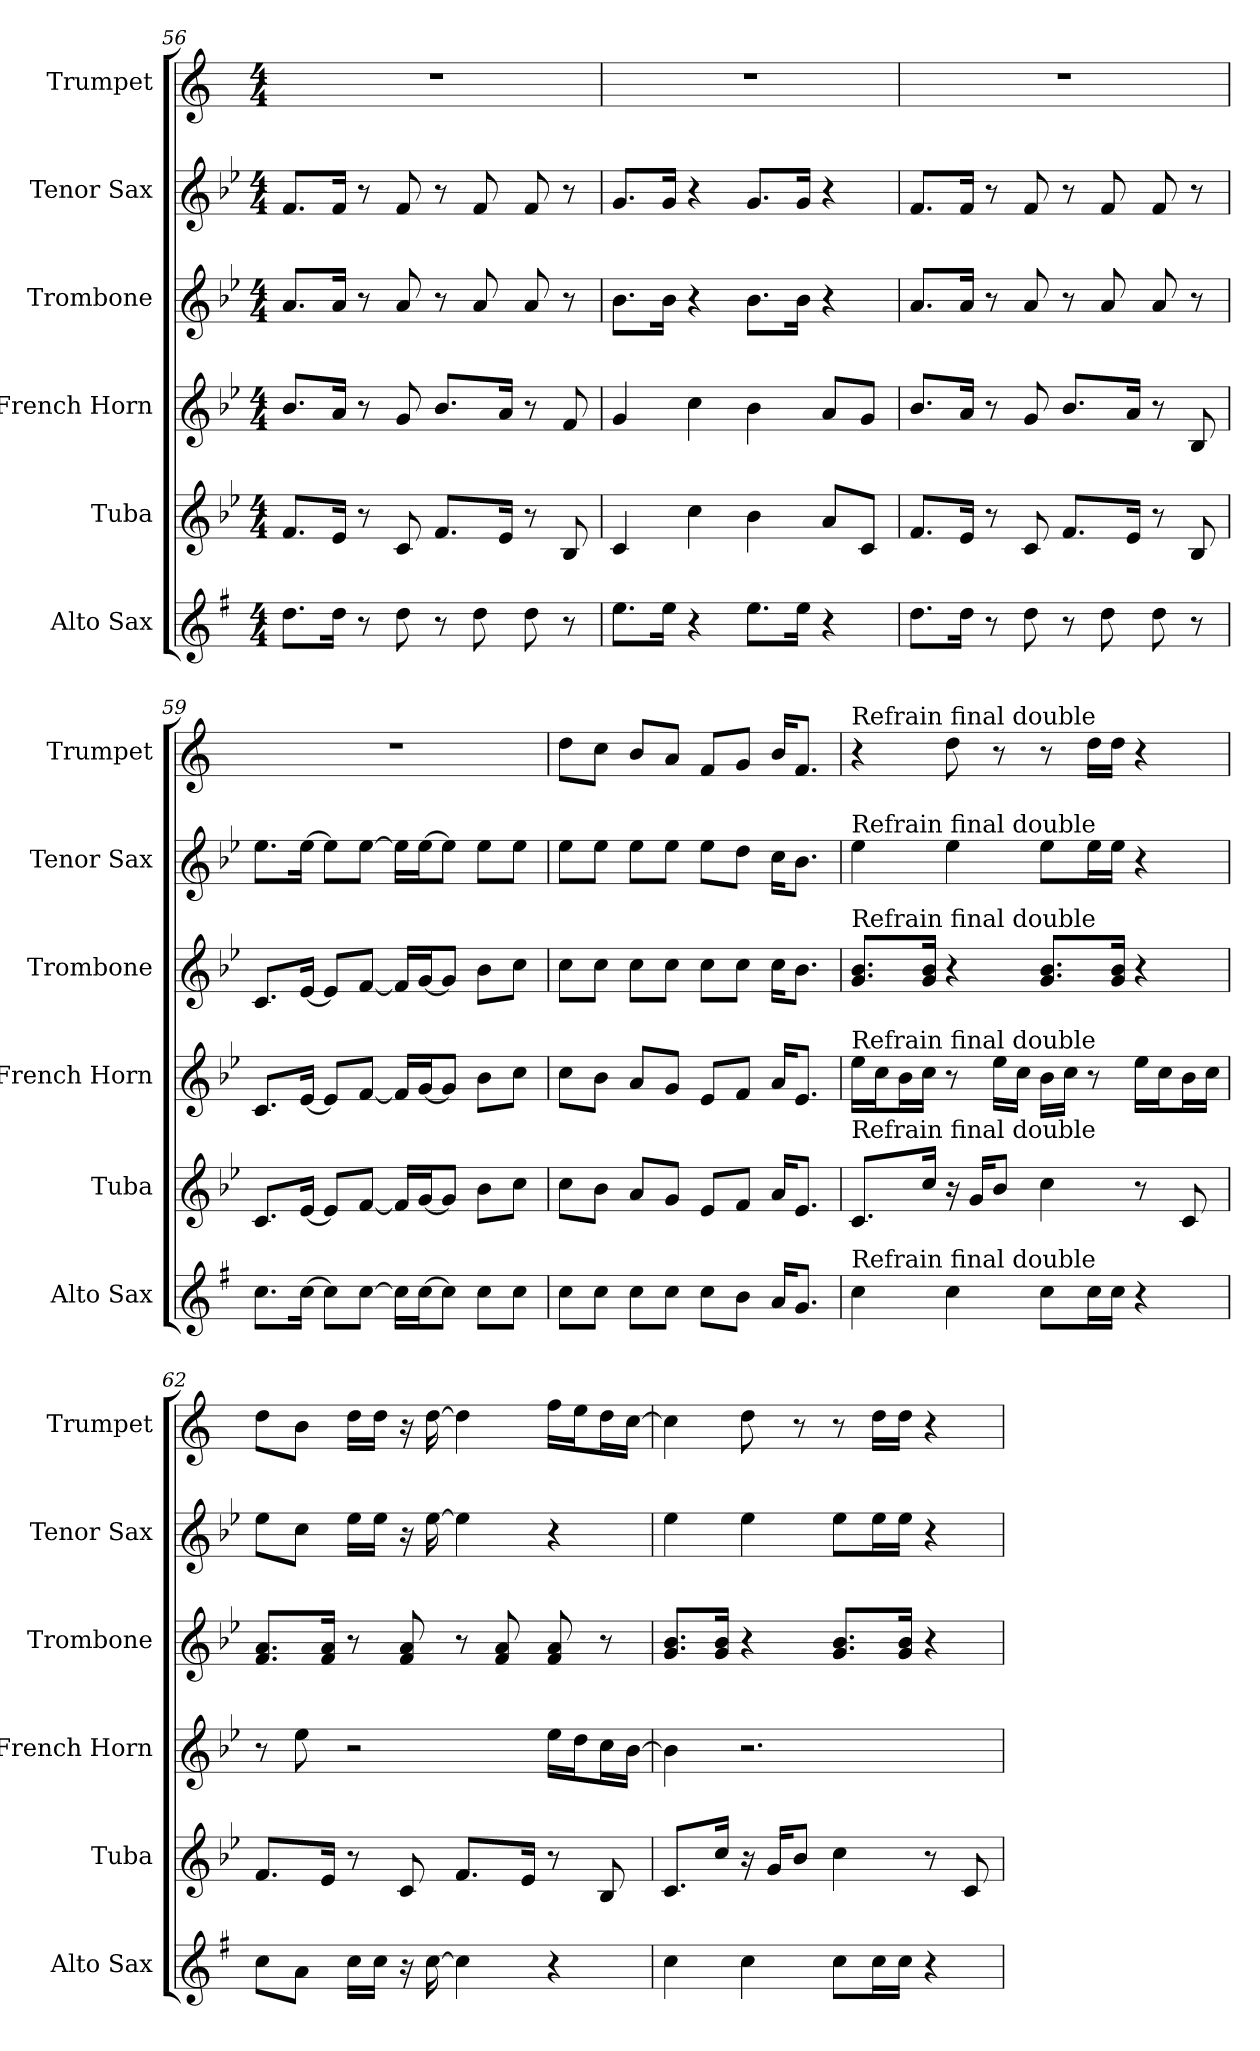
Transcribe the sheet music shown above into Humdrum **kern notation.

**kern	**kern	**kern	**kern	**kern	**kern
*part6	*part5	*part4	*part3	*part2	*part1
*staff6	*staff5	*staff4	*staff3	*staff2	*staff1
*I"Alto Sax	*I"Tuba	*I"French Horn	*I"Trombone	*I"Tenor Sax	*I"Trumpet
*I'Alto Sax	*I'Tuba	*I'French Horn	*I'Trombone	*I'Tenor Sax	*I'Trumpet
*clefG2	*clefG2	*clefG2	*clefG2	*clefG2	*clefG2
*ITrd5c9	*ITrd15c26	*ITrd8c14	*ITrd8c14	*ITrd8c14	*ITrd1c2
*k[b-e-]	*k[b-e-]	*k[b-e-]	*k[b-e-]	*k[b-e-]	*k[b-e-]
*M4/4	*M4/4	*M4/4	*M4/4	*M4/4	*M4/4
=56	=56	=56	=56	=56	=56
8.fL	8.FFL	8.B-L	8.AL	8.FL	1r
16fJk	16EE-Jk	16AJk	16AJk	16FJk	.
8r	8r	8r	8r	8r	.
8f	8CC	8G	8A	8F	.
8r	8.FFL	8.B-L	8r	8r	.
8f	.	.	8A	8F	.
.	16EE-Jk	16AJk	.	.	.
8f	8r	8r	8A	8F	.
8r	8BBB-	8F	8r	8r	.
=57	=57	=57	=57	=57	=57
8.gL	4CC	4G	8.B-L	8.GL	1r
16gJk	.	.	16B-Jk	16GJk	.
4r	4C	4c	4r	4r	.
8.gL	4BB-	4B-	8.B-L	8.GL	.
16gJk	.	.	16B-Jk	16GJk	.
4r	8AAL	8AL	4r	4r	.
.	8CCJ	8GJ	.	.	.
=58	=58	=58	=58	=58	=58
8.fL	8.FFL	8.B-L	8.AL	8.FL	1r
16fJk	16EE-Jk	16AJk	16AJk	16FJk	.
8r	8r	8r	8r	8r	.
8f	8CC	8G	8A	8F	.
8r	8.FFL	8.B-L	8r	8r	.
8f	.	.	8A	8F	.
.	16EE-Jk	16AJk	.	.	.
8f	8r	8r	8A	8F	.
8r	8BBB-	8BB-	8r	8r	.
=59	=59	=59	=59	=59	=59
8.e-L	8.CCL	8.CL	8.CL	8.e-L	1r
[16e-Jk	[16EE-Jk	[16E-Jk	[16E-Jk	[16e-Jk	.
8e-L]	8EE-L]	8E-L]	8E-L]	8e-L]	.
[8e-J	[8FFJ	[8FJ	[8FJ	[8e-J	.
16e-LL]	16FFLL]	16FLL]	16FLL]	16e-LL]	.
[16e-J	[16GGJ	[16GJ	[16GJ	[16e-J	.
8e-J]	8GGJ]	8GJ]	8GJ]	8e-J]	.
8e-L	8BB-L	8B-L	8B-L	8e-L	.
8e-J	8CJ	8cJ	8cJ	8e-J	.
=60	=60	=60	=60	=60	=60
8e-L	8CL	8cL	8cL	8e-L	8ccL
8e-J	8BB-J	8B-J	8cJ	8e-J	8b-J
8e-L	8AAL	8AL	8cL	8e-L	8aL
8e-J	8GGJ	8GJ	8cJ	8e-J	8gJ
8e-L	8EE-L	8E-L	8cL	8e-L	8e-L
8dJ	8FFJ	8FJ	8cJ	8dJ	8fJ
16cKL	16AAKL	16AKL	16cKL	16cKL	16aKL
8.B-J	8.EE-J	8.E-J	8.B-J	8.B-J	8.e-J
=61	=61	=61	=61	=61	=61
!	!	!	!	!	!LO:TX:a:t=Refrain final double
!	!	!	!	!LO:TX:a:t=Refrain final double	!
!	!	!	!LO:TX:a:t=Refrain final double	!	!
!	!	!LO:TX:a:t=Refrain final double	!	!	!
!	!LO:TX:a:t=Refrain final double	!	!	!	!
!LO:TX:a:t=Refrain final double	!	!	!	!	!
4e-	8.CCL	16e-LL	8.G 8.B-L	4e-	4r
.	.	16cJ	.	.	.
.	.	16B-L	.	.	.
.	16CJk	16cJJ	16G 16B-Jk	.	.
4e-	16r	8r	4r	4e-	8cc
.	16GGKL	.	.	.	.
.	8BB-J	16e-LL	.	.	8r
.	.	16cJJ	.	.	.
8e-L	4C	16B-LL	8.G 8.B-L	8e-L	8r
.	.	16cJJ	.	.	.
16e-L	.	8r	.	16e-L	16ccLL
16e-JJ	.	.	16G 16B-Jk	16e-JJ	16ccJJ
4r	8r	16e-LL	4r	4r	4r
.	.	16cJ	.	.	.
.	8CC	16B-L	.	.	.
.	.	16cJJ	.	.	.
=62	=62	=62	=62	=62	=62
8e-L	8.FFL	8r	8.F 8.AL	8e-L	8ccL
8cJ	.	8e-	.	8cJ	8aJ
.	16EE-Jk	.	16F 16AJk	.	.
16e-LL	8r	2r	8r	16e-LL	16ccLL
16e-JJ	.	.	.	16e-JJ	16ccJJ
16r	8CC	.	8F 8A	16r	16r
[16e-	.	.	.	[16e-	[16cc
4e-]	8.FFL	.	8r	4e-]	4cc]
.	.	.	8F 8A	.	.
.	16EE-Jk	.	.	.	.
4r	8r	16e-LL	8F 8A	4r	16ee-LL
.	.	16dJ	.	.	16ddJ
.	8BBB-	16cL	8r	.	16ccL
.	.	[16B-JJ	.	.	[16b-JJ
=63	=63	=63	=63	=63	=63
4e-	8.CCL	4B-]	8.G 8.B-L	4e-	4b-]
.	16CJk	.	16G 16B-Jk	.	.
4e-	16r	2.r	4r	4e-	8cc
.	16GGKL	.	.	.	.
.	8BB-J	.	.	.	8r
8e-L	4C	.	8.G 8.B-L	8e-L	8r
16e-L	.	.	.	16e-L	16ccLL
16e-JJ	.	.	16G 16B-Jk	16e-JJ	16ccJJ
4r	8r	.	4r	4r	4r
.	8CC	.	.	.	.
=	=	=	=	=	=
*-	*-	*-	*-	*-	*-
